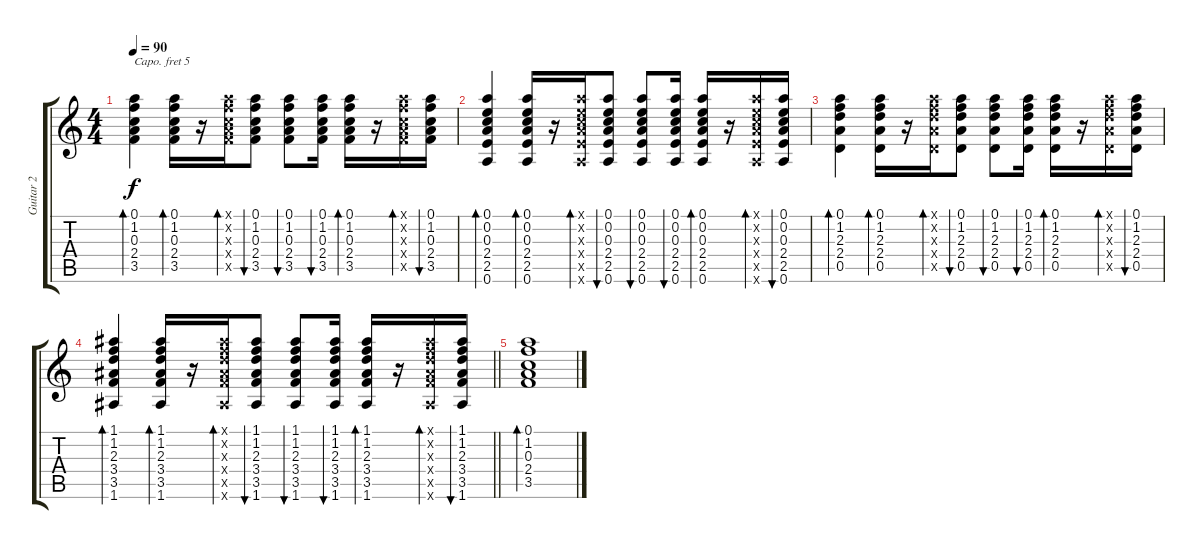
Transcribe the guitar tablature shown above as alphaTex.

\track ("Guitar 2" "Guitar 2") {instrument acousticguitarsteel}
\staff {score tabs}
\capo 5
\tuning (E4 B3 G3 D3 A2 E2) {hide}
\ts (4 4)
\tempo 90
\clef g2
\ks c
(0.1 1.2 0.3 2.4 3.5).4{bd 30 dy f} (0.1 1.2 0.3 2.4 3.5).16{bd 30} r.16 (0.1{x} 1.2{x} 0.3{x} 2.4{x} 3.5{x}).16{bd 30} (0.1 1.2 0.3 2.4 3.5).8{bu 30} (0.1 1.2 0.3 2.4 3.5).8{bu 30} (0.1 1.2 0.3 2.4 3.5).16{bu 30} (0.1 1.2 0.3 2.4 3.5).16{bd 30} r.16 (0.1{x} 1.2{x} 0.3{x} 2.4{x} 3.5{x}).16{bd 30} (0.1 1.2 0.3 2.4 3.5).16{bu 30} |
(0.1 0.2 0.3 2.4 2.5 0.6).4{bd 30} (0.1 0.2 0.3 2.4 2.5 0.6).16{bd 30} r.16 (0.1{x} 0.2{x} 0.3{x} 2.4{x} 2.5{x} 0.6{x}).16{bd 30} (0.1 0.2 0.3 2.4 2.5 0.6).8{bu 30} (0.1 0.2 0.3 2.4 2.5 0.6).8{bu 30} (0.1 0.2 0.3 2.4 2.5 0.6).16{bu 30} (0.1 0.2 0.3 2.4 2.5 0.6).16{bd 30} r.16 (0.1{x} 0.2{x} 0.3{x} 2.4{x} 2.5{x} 0.6{x}).16{bd 30} (0.1 0.2 0.3 2.4 2.5 0.6).16{bu 30} |
(0.1 1.2 2.3 2.4 0.5).4{bd 30} (0.1 1.2 2.3 2.4 0.5).16{bd 30} r.16 (0.1{x} 1.2{x} 2.3{x} 2.4{x} 0.5{x}).16{bd 30} (0.1 1.2 2.3 2.4 0.5).8{bu 30} (0.1 1.2 2.3 2.4 0.5).8{bu 30} (0.1 1.2 2.3 2.4 0.5).16{bu 30} (0.1 1.2 2.3 2.4 0.5).16{bd 30} r.16 (0.1{x} 1.2{x} 2.3{x} 2.4{x} 0.5{x}).16{bd 30} (0.1 1.2 2.3 2.4 0.5).16{bu 30} |
\barLineRight lightlight
(1.1 1.2 2.3 3.4 3.5 1.6).4{bd 30} (1.1 1.2 2.3 3.4 3.5 1.6).16{bd 30} r.16 (1.1{x} 1.2{x} 2.3{x} 3.4{x} 3.5{x} 1.6{x}).16{bd 30} (1.1 1.2 2.3 3.4 3.5 1.6).8{bu 30} (1.1 1.2 2.3 3.4 3.5 1.6).8{bu 30} (1.1 1.2 2.3 3.4 3.5 1.6).16{bu 30} (1.1 1.2 2.3 3.4 3.5 1.6).16{bd 30} r.16 (1.1{x} 1.2{x} 2.3{x} 3.4{x} 3.5{x} 1.6{x}).16{bd 30} (1.1 1.2 2.3 3.4 3.5 1.6).16{bu 30} |
(0.1 1.2 0.3 2.4 3.5).1{bd 60}
